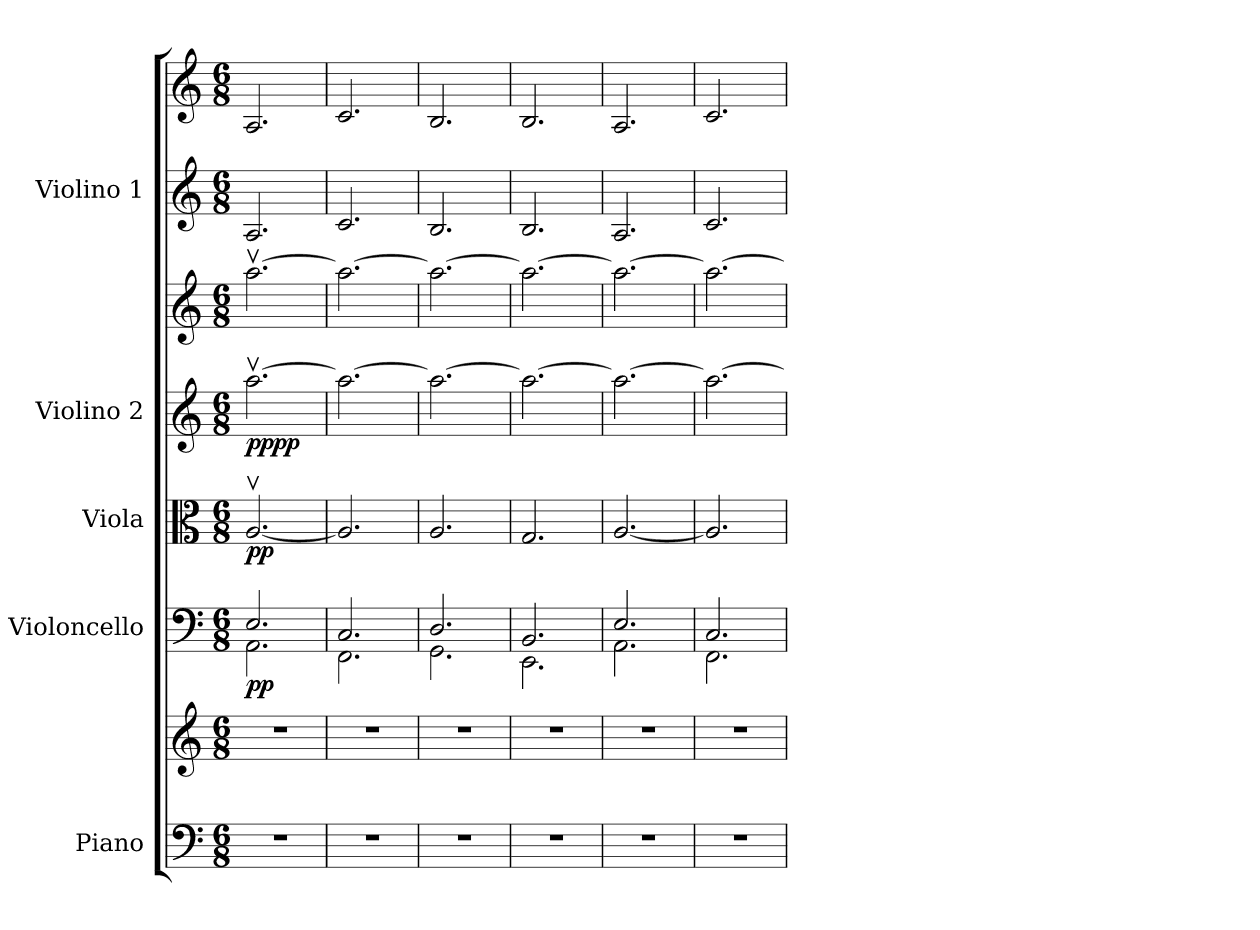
**kern	**kern	**kern	**dynam	**kern	**dynam	**kern	**kern	**dynam	**kern	**kern
*part5	*part5	*part4	*part4	*part3	*part3	*part2	*part2	*part2	*part1	*part1
*staff8	*staff7	*staff6	*staff6	*staff5	*staff5	*staff4	*staff3	*staff3/4	*staff2	*staff1
*I"Piano	*	*I"Violoncello	*	*I"Viola	*	*I"Violino 2	*	*	*I"Violino 1	*
*I'P-no	*	*I'V-c.	*	*I'V-la	*	*I'V-no 2	*	*	*I'V-no 1	*
*clefF4	*clefG2	*clefF4	*	*clefC3	*	*clefG2	*clefG2	*	*clefG2	*clefG2
*k[]	*k[]	*k[]	*	*k[]	*	*k[]	*k[]	*	*k[]	*k[]
*M6/8	*M6/8	*M6/8	*	*M6/8	*	*M6/8	*M6/8	*	*M6/8	*M6/8
*MM80	*MM80	*MM80	*	*MM80	*	*MM80	*MM80	*	*MM80	*MM80
=1	=1	=1	=1	=1	=1	=1	=1	=1	=1	=1
*	*	*^	*	*	*	*	*	*	*	*
!	!	!	!	!LO:DY:b	!	!LO:DY:b	!	!	!LO:DY:b=2	!	!
!	!	!	!	!	!	!	!	!	!LO:DY:n=1:b	!	!
2.r	2.r	2.E/	2.AA\	pp	[2.Av/	pp	[2.aav\	[2.aav\	pp pp	2.A/	2.A/
=2	=2	=2	=2	=2	=2	=2	=2	=2	=2	=2	=2
2.r	2.r	2.C/	2.FF\	.	2.A/]	.	2.aa\_	2.aa\_	.	2.c/	2.c/
=3	=3	=3	=3	=3	=3	=3	=3	=3	=3	=3	=3
2.r	2.r	2.D/	2.GG\	.	2.A/	.	2.aa\_	2.aa\_	.	2.B/	2.B/
=4	=4	=4	=4	=4	=4	=4	=4	=4	=4	=4	=4
2.r	2.r	2.BB/	2.EE\	.	2.G/	.	2.aa\_	2.aa\_	.	2.B/	2.B/
=5	=5	=5	=5	=5	=5	=5	=5	=5	=5	=5	=5
2.r	2.r	2.E/	2.AA\	.	[2.A/	.	2.aa\_	2.aa\_	.	2.A/	2.A/
=6	=6	=6	=6	=6	=6	=6	=6	=6	=6	=6	=6
2.r	2.r	2.C/	2.FF\	.	2.A/]	.	2.aa\_	2.aa\_	.	2.c/	2.c/
*	*	*v	*v	*	*	*	*	*	*	*	*
=	=	=	=	=	=	=	=	=	=	=
*-	*-	*-	*-	*-	*-	*-	*-	*-	*-	*-
